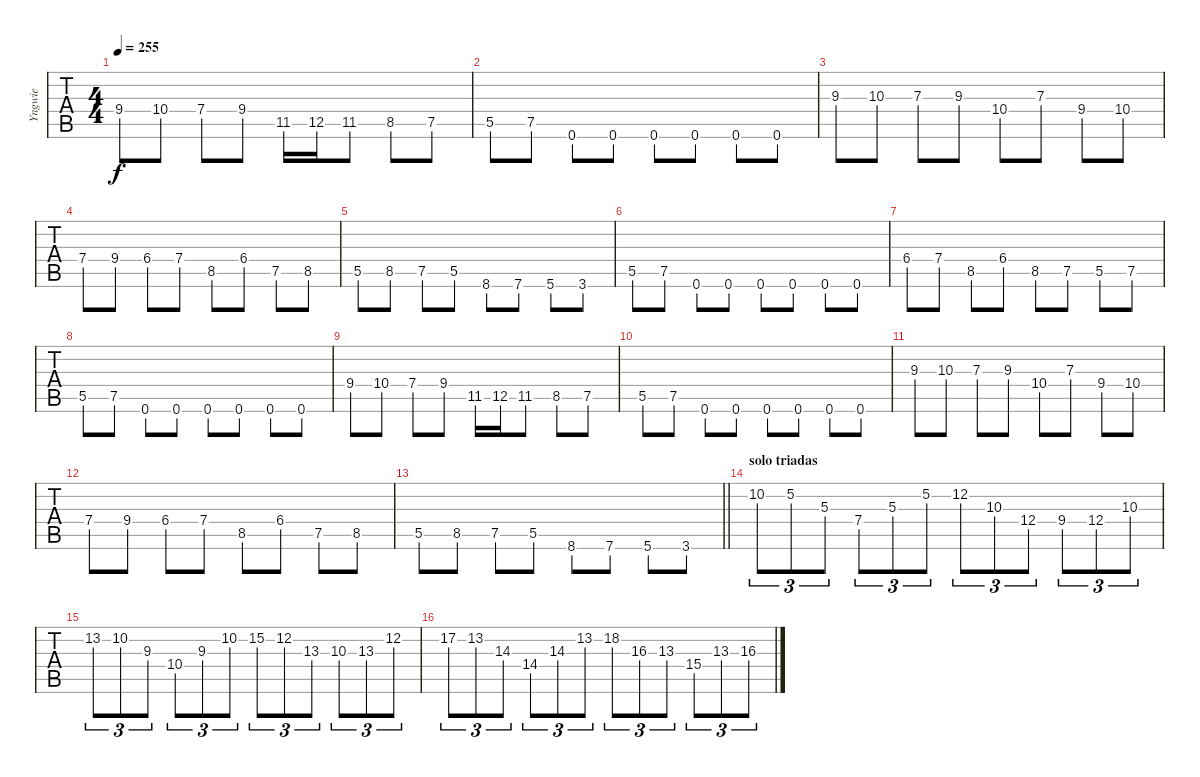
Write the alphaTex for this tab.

\track ("Yngwie" "Yngwie") {instrument distortionguitar}
\staff {tabs}
\tuning (Eb4 Bb3 Gb3 Db3 Ab2 Eb2) {hide}
\ts (4 4)
\tempo 255
\clef g2
\ks c
9.4.8{dy f} 10.4.8 7.4.8 9.4.8 11.5.16 12.5.16 11.5.8 8.5.8 7.5.8 |
5.5.8 7.5.8 0.6.8 0.6.8 0.6.8 0.6.8 0.6.8 0.6.8 |
9.3.8 10.3.8 7.3.8 9.3.8 10.4.8 7.3.8 9.4.8 10.4.8 |
7.4.8 9.4.8 6.4.8 7.4.8 8.5.8 6.4.8 7.5.8 8.5.8 |
5.5.8 8.5.8 7.5.8 5.5.8 8.6.8 7.6.8 5.6.8 3.6.8 |
5.5.8{volume 13 instrument distortionguitar} 7.5.8 0.6.8 0.6.8 0.6.8 0.6.8 0.6.8 0.6.8 |
6.4.8 7.4.8 8.5.8 6.4.8 8.5.8 7.5.8 5.5.8 7.5.8 |
5.5.8 7.5.8 0.6.8 0.6.8 0.6.8 0.6.8 0.6.8 0.6.8 |
9.4.8 10.4.8 7.4.8 9.4.8 11.5.16 12.5.16 11.5.8 8.5.8 7.5.8 |
5.5.8 7.5.8 0.6.8 0.6.8 0.6.8 0.6.8 0.6.8 0.6.8 |
9.3.8 10.3.8 7.3.8 9.3.8 10.4.8 7.3.8 9.4.8 10.4.8 |
7.4.8 9.4.8 6.4.8 7.4.8 8.5.8 6.4.8 7.5.8 8.5.8 |
\barLineRight lightlight
5.5.8 8.5.8 7.5.8 5.5.8 8.6.8 7.6.8 5.6.8 3.6.8 |
\section ("" "solo triadas")
10.2.8{tu (3 2) instrument overdrivenguitar} 5.2.8{tu (3 2)} 5.3.8{tu (3 2)} 7.4.8{tu (3 2)} 5.3.8{tu (3 2)} 5.2.8{tu (3 2)} 12.2.8{tu (3 2)} 10.3.8{tu (3 2)} 12.4.8{tu (3 2)} 9.4.8{tu (3 2)} 12.4.8{tu (3 2)} 10.3.8{tu (3 2)} |
13.2.8{tu (3 2)} 10.2.8{tu (3 2)} 9.3.8{tu (3 2)} 10.4.8{tu (3 2)} 9.3.8{tu (3 2)} 10.2.8{tu (3 2)} 15.2.8{tu (3 2)} 12.2.8{tu (3 2)} 13.3.8{tu (3 2)} 10.3.8{tu (3 2)} 13.3.8{tu (3 2)} 12.2.8{tu (3 2)} |
17.2.8{tu (3 2)} 13.2.8{tu (3 2)} 14.3.8{tu (3 2)} 14.4.8{tu (3 2)} 14.3.8{tu (3 2)} 13.2.8{tu (3 2)} 18.2.8{tu (3 2)} 16.3.8{tu (3 2)} 13.3.8{tu (3 2)} 15.4.8{tu (3 2)} 13.3.8{tu (3 2)} 16.3.8{tu (3 2)}
